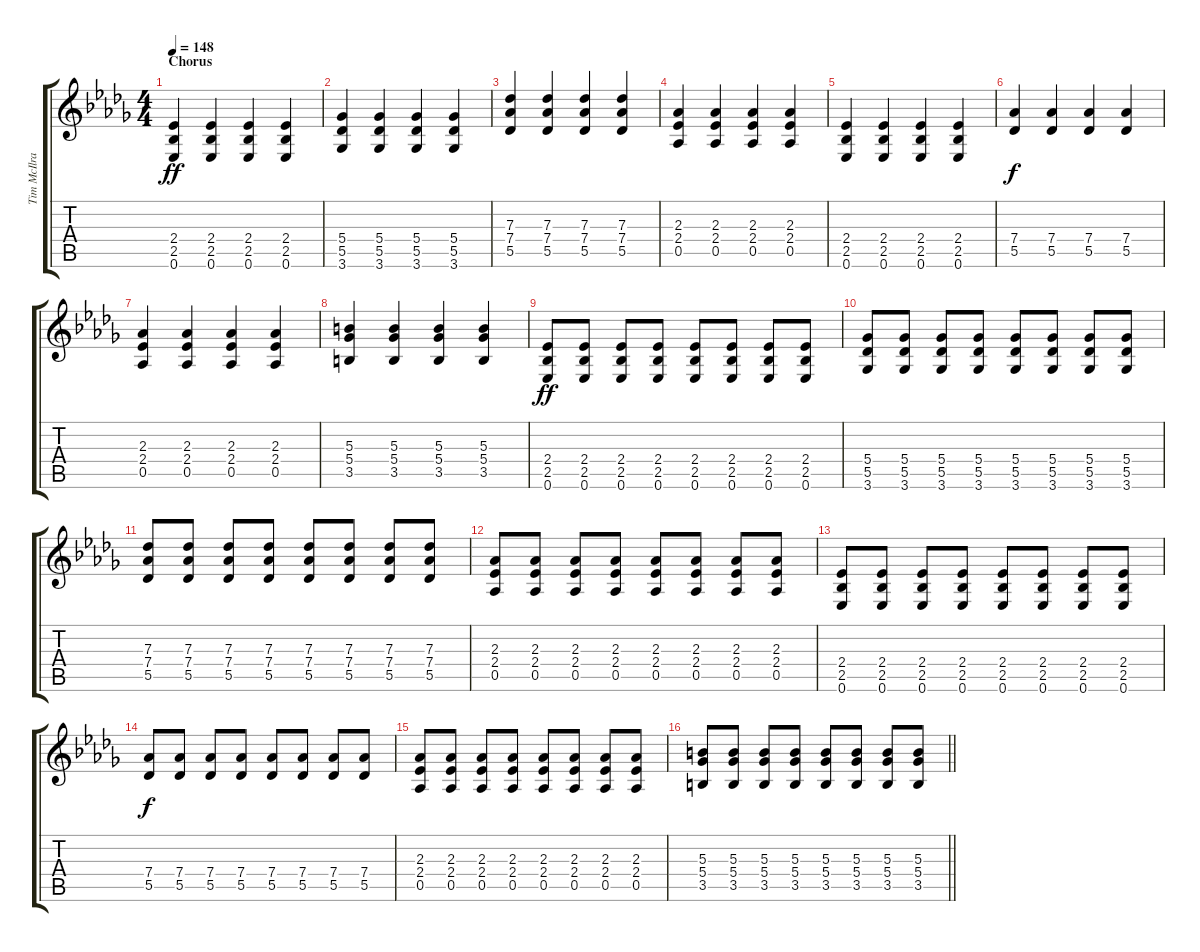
\track ("Tim McIlrath - Guitar One" "Tim McIlra") {instrument distortionguitar}
\staff {score tabs}
\tuning (Eb4 Bb3 Gb3 Db3 Ab2 Eb2) {hide}
\ts (4 4)
\section ("" "Chorus")
\tempo 148
\clef g2
\ks db
(2.4 2.5 0.6).4{dy ff} (2.4 2.5 0.6).4 (2.4 2.5 0.6).4 (2.4 2.5 0.6).4 |
(5.4 5.5 3.6).4 (5.4 5.5 3.6).4 (5.4 5.5 3.6).4 (5.4 5.5 3.6).4 |
(7.3 7.4 5.5).4 (7.3 7.4 5.5).4 (7.3 7.4 5.5).4 (7.3 7.4 5.5).4 |
(2.3 2.4 0.5).4 (2.3 2.4 0.5).4 (2.3 2.4 0.5).4 (2.3 2.4 0.5).4 |
(2.4 2.5 0.6).4 (2.4 2.5 0.6).4 (2.4 2.5 0.6).4 (2.4 2.5 0.6).4 |
(7.4 5.5).4{dy f} (7.4 5.5).4 (7.4 5.5).4 (7.4 5.5).4 |
(2.3 2.4 0.5).4 (2.3 2.4 0.5).4 (2.3 2.4 0.5).4 (2.3 2.4 0.5).4 |
(5.3 5.4 3.5).4 (5.3 5.4 3.5).4 (5.3 5.4 3.5).4 (5.3 5.4 3.5).4 |
(2.4 2.5 0.6).8{dy ff} (2.4 2.5 0.6).8 (2.4 2.5 0.6).8 (2.4 2.5 0.6).8 (2.4 2.5 0.6).8 (2.4 2.5 0.6).8 (2.4 2.5 0.6).8 (2.4 2.5 0.6).8 |
(5.4 5.5 3.6).8 (5.4 5.5 3.6).8 (5.4 5.5 3.6).8 (5.4 5.5 3.6).8 (5.4 5.5 3.6).8 (5.4 5.5 3.6).8 (5.4 5.5 3.6).8 (5.4 5.5 3.6).8 |
(7.3 7.4 5.5).8 (7.3 7.4 5.5).8 (7.3 7.4 5.5).8 (7.3 7.4 5.5).8 (7.3 7.4 5.5).8 (7.3 7.4 5.5).8 (7.3 7.4 5.5).8 (7.3 7.4 5.5).8 |
(2.3 2.4 0.5).8 (2.3 2.4 0.5).8 (2.3 2.4 0.5).8 (2.3 2.4 0.5).8 (2.3 2.4 0.5).8 (2.3 2.4 0.5).8 (2.3 2.4 0.5).8 (2.3 2.4 0.5).8 |
(2.4 2.5 0.6).8 (2.4 2.5 0.6).8 (2.4 2.5 0.6).8 (2.4 2.5 0.6).8 (2.4 2.5 0.6).8 (2.4 2.5 0.6).8 (2.4 2.5 0.6).8 (2.4 2.5 0.6).8 |
(7.4 5.5).8{dy f} (7.4 5.5).8 (7.4 5.5).8 (7.4 5.5).8 (7.4 5.5).8 (7.4 5.5).8 (7.4 5.5).8 (7.4 5.5).8 |
(2.3 2.4 0.5).8 (2.3 2.4 0.5).8 (2.3 2.4 0.5).8 (2.3 2.4 0.5).8 (2.3 2.4 0.5).8 (2.3 2.4 0.5).8 (2.3 2.4 0.5).8 (2.3 2.4 0.5).8 |
\barLineRight lightlight
(5.3 5.4 3.5).8 (5.3 5.4 3.5).8 (5.3 5.4 3.5).8 (5.3 5.4 3.5).8 (5.3 5.4 3.5).8 (5.3 5.4 3.5).8 (5.3 5.4 3.5).8 (5.3 5.4 3.5).8
